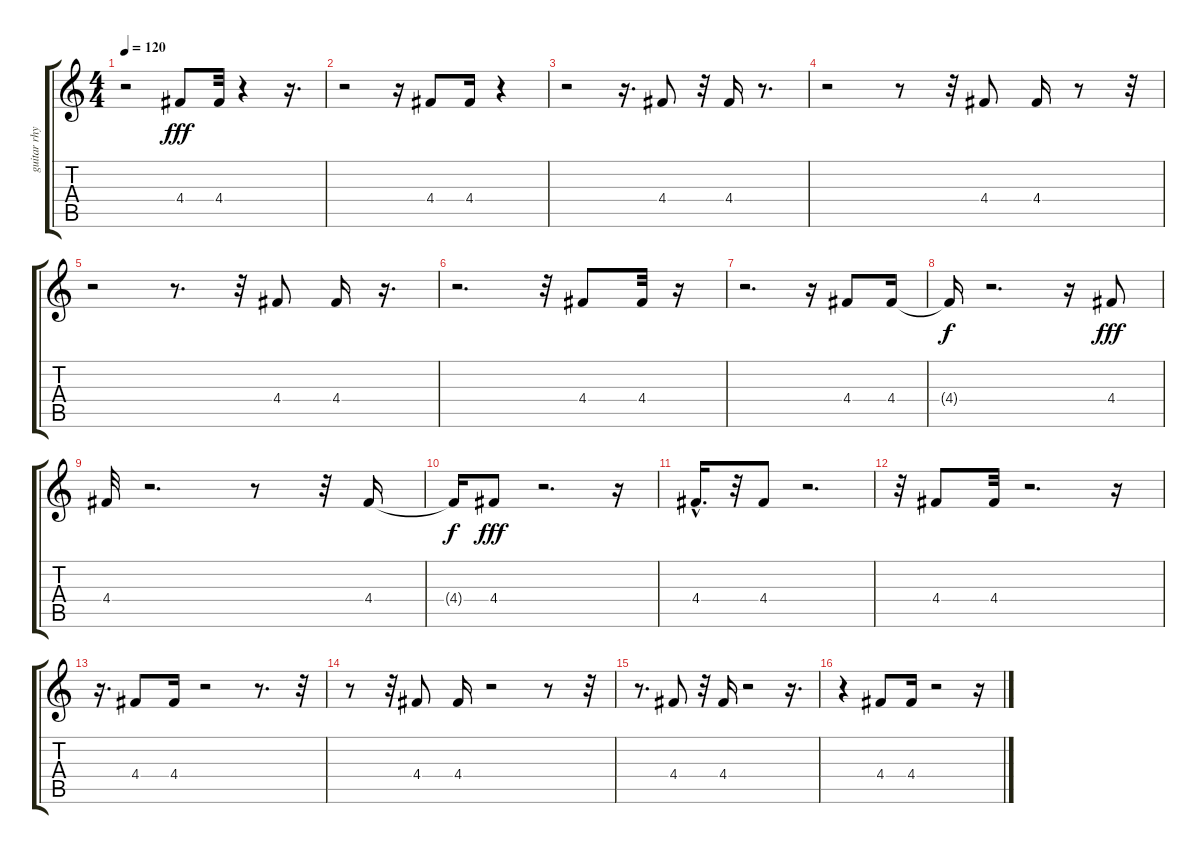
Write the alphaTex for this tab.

\track ("guitar rhytm" "guitar rhy") {instrument acousticguitarsteel}
\staff {score tabs}
\tuning (E4 B3 G3 D3 A2 E2) {hide}
\ts (4 4)
\tempo 120
\clef g2
\ks c
r.2{dy fff} 4.4.8 4.4.32 r.4 r.16{d} |
r.2 r.16 4.4.8 4.4.16 r.4 |
r.2 r.16{d} 4.4.8 r.32 4.4.16 r.8{d} |
r.2 r.8 r.32 4.4.8 4.4.16 r.8 r.32 |
r.2 r.8{d} r.32 4.4.8 4.4.16 r.16{d} |
r.2{d} r.32 4.4.8 4.4.32 r.16 |
r.2{d} r.16 4.4.8 4.4.16 |
4.4{t}.16{dy f} r.2{d} r.16 4.4.8{dy fff} |
4.4.32 r.2{d} r.8 r.32 4.4.16 |
4.4{t}.16{dy f} 4.4.8{dy fff} r.2{d} r.16 |
4.4{hac}.16{d} r.32 4.4.8 r.2{d} |
r.32 4.4.8 4.4.32 r.2{d} r.16 |
r.16{d} 4.4.8 4.4.16 r.2 r.8{d} r.32 |
r.8 r.32 4.4.8 4.4.16 r.2 r.8 r.32 |
r.8{d} 4.4.8 r.32 4.4.16 r.2 r.16{d} |
r.4 4.4.8 4.4.16 r.2 r.16
